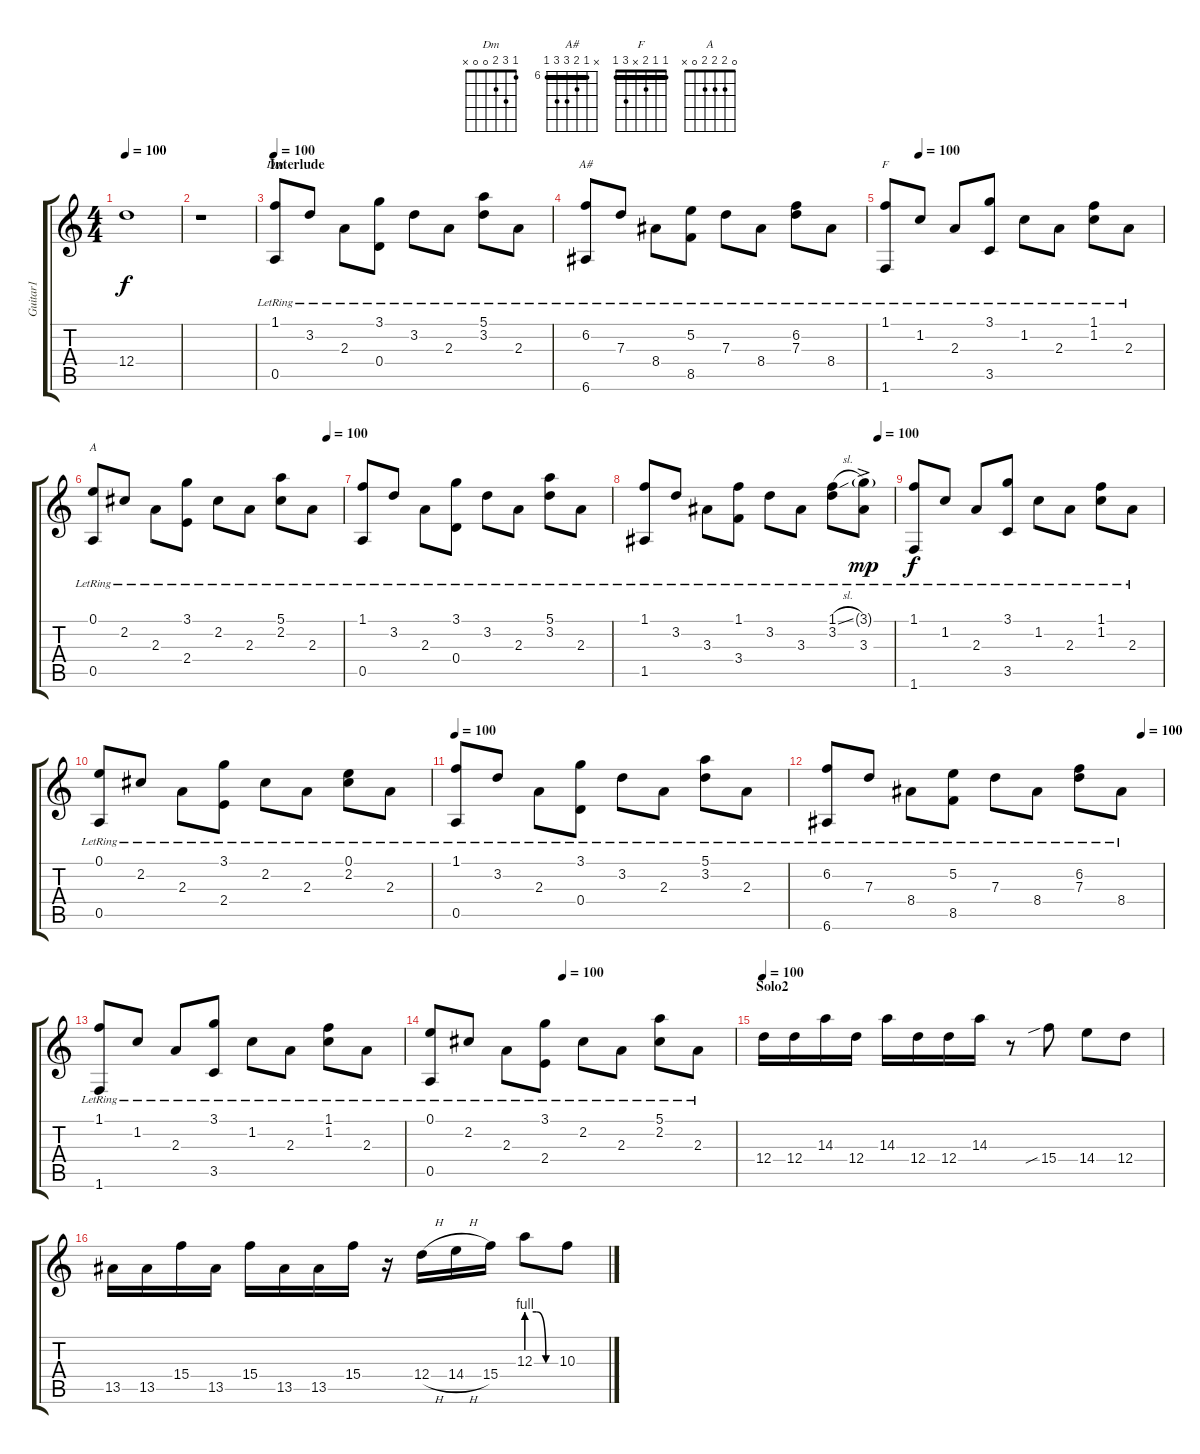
\track ("Guitar1" "Guitar1") {instrument distortionguitar}
\staff {score tabs}
\tuning (E4 B3 G3 D3 A2 E2) {hide}
\chord ("Dm" 1 3 2 0 0 x)
\chord ("A#" x 6 7 8 8 6) {firstfret 6 barre 6}
\chord ("F" 1 1 2 x 3 1) {barre 1}
\chord ("A" 0 2 2 2 0 x)
\ts (4 4)
\tempo 100
\clef g2
\ks c
12.4{t}.1{dy f} |
r.1 |
\section ("" "Interlude")
\tempo 100
(1.1{lr} 0.5{lr}).8{ch "Dm" volume 16 instrument acousticguitarnylon} 3.2{lr}.8 2.3{lr}.8 (3.1{lr} 0.4{lr}).8 3.2{lr}.8 2.3{lr}.8 (5.1{lr} 3.2{lr}).8 2.3{lr}.8 |
(6.2{lr} 6.6{lr}).8{ch "A#" volume 15 instrument acousticguitarnylon} 7.3{lr}.8 8.4{lr}.8 (5.2{lr} 8.5{lr}).8 7.3{lr}.8 8.4{lr}.8 (6.2{lr} 7.3{lr}).8 8.4{lr}.8 |
\tempo (100 0.125)
(1.1{lr} 1.6{lr}).8{ch "F" instrument acousticguitarnylon} 1.2{lr}.8 2.3{lr}.8 (3.1{lr} 3.5{lr}).8 1.2{lr}.8 2.3{lr}.8 (1.1{lr} 1.2{lr}).8 2.3{lr}.8 |
\tempo (100 0.9375)
(0.1{lr} 0.5{lr}).8{ch "A" instrument acousticguitarnylon} 2.2{lr}.8 2.3{lr}.8 (3.1{lr} 2.4{lr}).8 2.2{lr}.8 2.3{lr}.8 (5.1{lr} 2.2{lr}).8 2.3{lr}.8 |
(1.1{lr} 0.5{lr}).8{volume 16 instrument acousticguitarnylon} 3.2{lr}.8 2.3{lr}.8 (3.1{lr} 0.4{lr}).8 3.2{lr}.8 2.3{lr}.8 (5.1{lr} 3.2{lr}).8 2.3{lr}.8 |
\tempo (100 0.9375)
(1.1{lr} 1.5{lr}).8{volume 15 instrument acousticguitarnylon} 3.2{lr}.8 3.3{lr}.8 (1.1{lr} 3.4{lr}).8 3.2{lr}.8 3.3{lr}.8 (1.1{sl} 3.2{lr}).8 (3.1{g ac} 3.3{lr}).8{dy mp} |
(1.1{lr} 1.6{lr}).8{dy f instrument acousticguitarnylon} 1.2{lr}.8 2.3{lr}.8 (3.1{lr} 3.5{lr}).8 1.2{lr}.8 2.3{lr}.8 (1.1{lr} 1.2{lr}).8 2.3{lr}.8 |
(0.1{lr} 0.5{lr}).8{instrument acousticguitarnylon} 2.2{lr}.8 2.3{lr}.8 (3.1{lr} 2.4{lr}).8 2.2{lr}.8 2.3{lr}.8 (0.1{lr} 2.2{lr}).8 2.3{lr}.8 |
\tempo 100
(1.1{lr} 0.5{lr}).8{volume 16 instrument acousticguitarnylon} 3.2{lr}.8 2.3{lr}.8 (3.1{lr} 0.4{lr}).8 3.2{lr}.8 2.3{lr}.8 (5.1{lr} 3.2{lr}).8 2.3{lr}.8 |
\tempo (100 0.9375)
(6.2{lr} 6.6{lr}).8{volume 15 instrument acousticguitarnylon} 7.3{lr}.8 8.4{lr}.8 (5.2{lr} 8.5{lr}).8 7.3{lr}.8 8.4{lr}.8 (6.2{lr} 7.3{lr}).8 8.4{lr}.8 |
(1.1{lr} 1.6{lr}).8{instrument acousticguitarnylon} 1.2{lr}.8 2.3{lr}.8 (3.1{lr} 3.5{lr}).8 1.2{lr}.8 2.3{lr}.8 (1.1{lr} 1.2{lr}).8 2.3{lr}.8 |
\tempo (100 0.4375)
(0.1{lr} 0.5{lr}).8{instrument acousticguitarnylon} 2.2{lr}.8 2.3{lr}.8 (3.1{lr} 2.4{lr}).8 2.2{lr}.8 2.3{lr}.8 (5.1{lr} 2.2{lr}).8 2.3{lr}.8 |
\section ("" "Solo2")
\tempo 100
12.4.16{instrument distortionguitar} 12.4.16 14.3.16 12.4.16 14.3.16 12.4.16 12.4.16 14.3.16 r.8 15.4{sib}.8 14.4.8 12.4.8 |
13.5.16 13.5.16 15.4.16 13.5.16 15.4.16 13.5.16 13.5.16 15.4.16 r.16 12.4{h}.16 14.4{h}.16 15.4.16 12.3{be (custom 0 4 20 4 40 0 60 0)}.8 10.3.8
